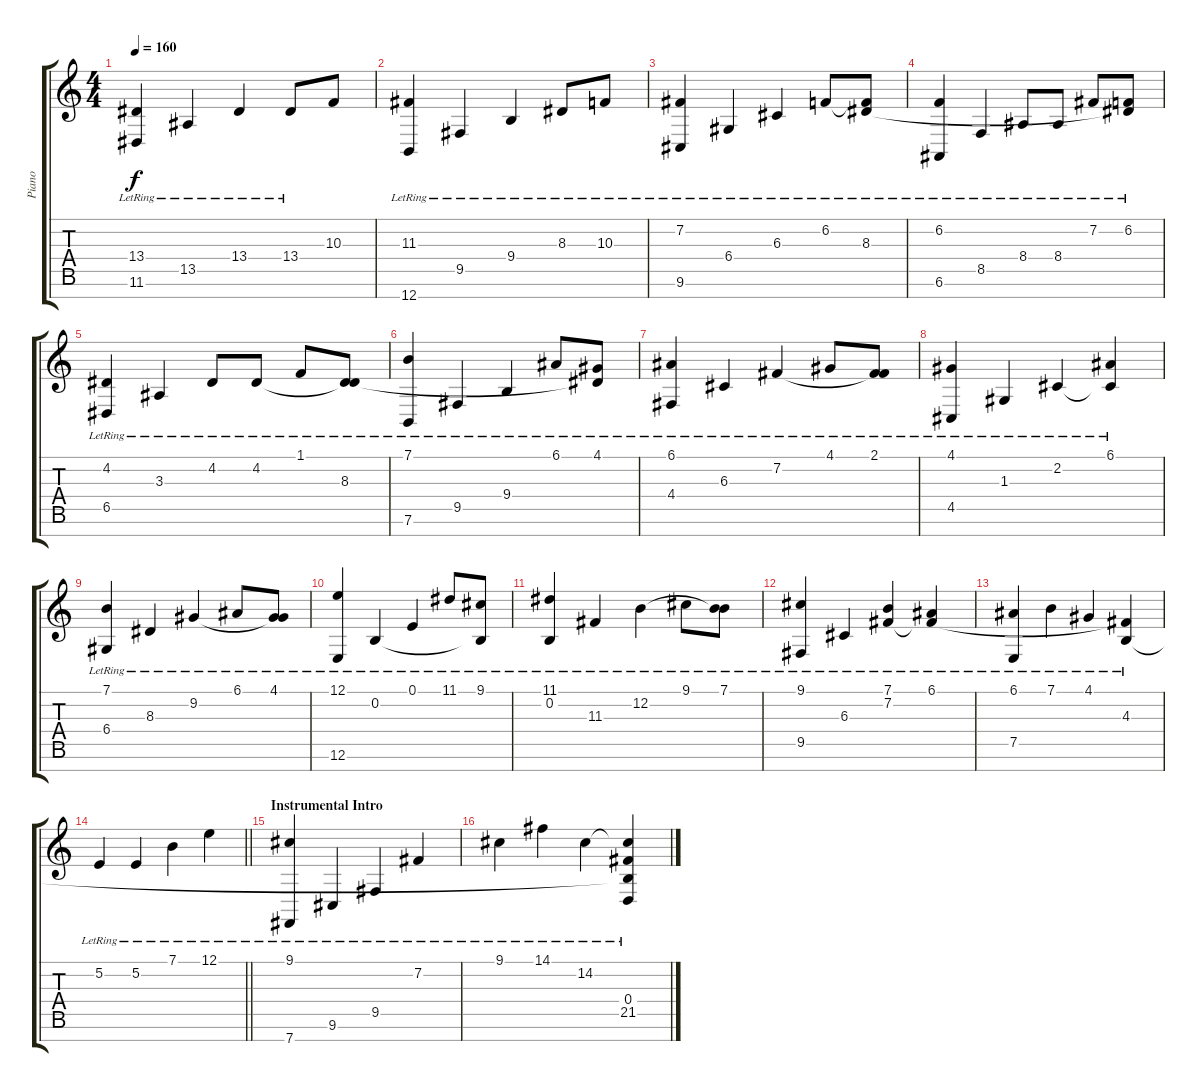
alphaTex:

\track ("Piano" "Piano") {instrument brightacousticpiano}
\staff {score tabs}
\tuning (E4 B3 G3 D3 A2 E2 B1) {hide}
\ts (4 4)
\tempo 160
\clef g2
\ks c
(13.4{lr} 11.6{lr}).4{dy f} 13.5{lr}.4 13.4{lr}.4 13.4{lr}.8 10.3.8 |
(11.3{lr} 12.7{lr}).4 9.5{lr}.4 9.4{lr}.4 8.3{lr}.8 10.3{lr}.8 |
(7.2{lr} 9.6{lr}).4 6.4{lr}.4 6.3{lr}.4 6.2{lr}.8 (6.2{t} 8.3{lr}).8 |
(6.2{lr} 6.6{lr}).4 8.5{lr}.4 8.4{lr}.8 8.4{lr}.8 7.2{lr}.8 (6.2{lr} 8.3{t}).8 |
(4.2{lr} 6.5{lr}).4 3.3{lr}.4 4.2{lr}.8 4.2{lr}.8 1.1{lr}.8 (4.2{t} 8.3{lr}).8 |
(7.1{lr} 7.6{lr}).4 9.5{lr}.4 9.4{lr}.4 6.1{lr}.8 (4.1{lr} 4.2{t}).8 |
(6.1{lr} 4.4{lr}).4 6.3{lr}.4 7.2{lr}.4 4.1{lr}.8 (2.1{lr} 7.2{t}).8 |
(4.1{lr} 4.5{lr}).4 1.3{lr}.4 2.2{lr}.4 (6.1{lr} 2.2{t}).4 |
(7.1{lr} 6.4{lr}).4 8.3{lr}.4 9.2{lr}.4 6.1{lr}.8 (4.1{lr} 9.2{t}).8 |
(12.1{lr} 12.6{lr}).4 0.2{lr}.4 0.1{lr}.4 11.1{lr}.8 (9.1{lr} 0.2{t}).8 |
(11.1{lr} 0.2{lr}).4 11.3{lr}.4 12.2{lr}.4 9.1{lr}.8 (7.1{lr} 12.2{t}).8 |
(9.1{lr} 9.5{lr}).4 6.3{lr}.4 (7.1{lr} 7.2{lr}).4 (6.1{lr} 7.2{t}).4 |
(6.1{lr} 7.5{lr}).4 7.1{lr}.4 4.1{lr}.4 (7.2{t} 4.3{lr}).4 |
\barLineRight lightlight
5.2{lr}.4 5.2{lr}.4 7.1{lr}.4 12.1{lr}.4 |
\section ("" "Instrumental Intro")
(9.1{lr} 7.7{lr}).4 9.6{lr}.4 9.5{lr}.4 7.2{lr}.4 |
9.1{lr}.4 14.1{lr}.4 14.2{lr}.4 (14.2{t} 4.3{t} 0.4 21.5{lr}).4
